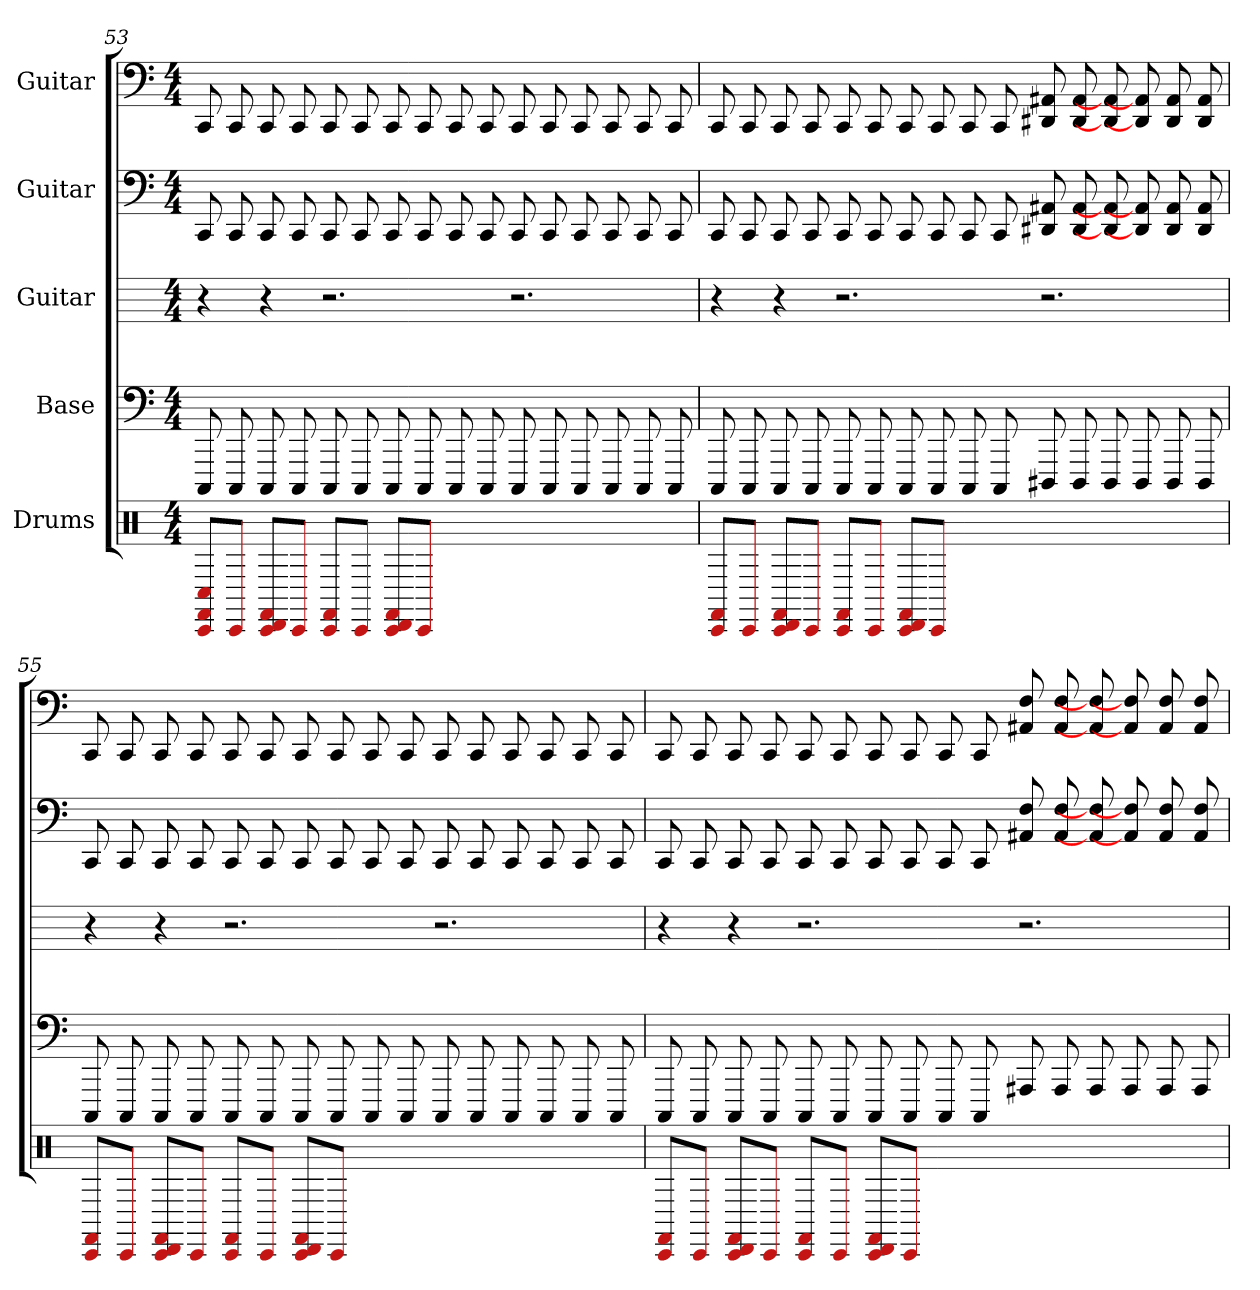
**kern	**kern	**kern	**kern	**kern
*part5	*part4	*part3	*part2	*part1
*staff5	*staff4	*staff3	*staff2	*staff1
*I"Drums	*I"Base	*I"Guitar	*I"Guitar	*I"Guitar
*clefX	*	*	*	*
*k[]	*k[]	*k[]	*k[]	*k[]
*M4/4	*M4/4	*M4/4	*M4/4	*M4/4
=53	=53	=53	=53	=53
8C#/ 8FF/ 8CC/L	8CCC	4r	8CC	8CC
8CC/J	8CCC	.	8CC	8CC
8FF/ 8DD/ 8CC/L	8CCC	4r	8CC	8CC
8CC/J	8CCC	.	8CC	8CC
8FF/ 8CC/L	8CCC	2.r	8CC	8CC
8CC/J	8CCC	.	8CC	8CC
8FF/ 8DD/ 8CC/L	8CCC	.	8CC	8CC
8CC/J	8CCC	.	8CC	8CC
1ryy	8CCC	.	8CC	8CC
.	8CCC	.	8CC	8CC
.	8CCC	2.r	8CC	8CC
.	8CCC	.	8CC	8CC
.	8CCC	.	8CC	8CC
.	8CCC	.	8CC	8CC
.	8CCC	.	8CC	8CC
.	8CCC	.	8CC	8CC
=54	=54	=54	=54	=54
8FF/ 8CC/L	8CCC	4r	8CC	8CC
8CC/J	8CCC	.	8CC	8CC
8FF/ 8DD/ 8CC/L	8CCC	4r	8CC	8CC
8CC/J	8CCC	.	8CC	8CC
8FF/ 8CC/L	8CCC	2.r	8CC	8CC
8CC/J	8CCC	.	8CC	8CC
8FF/ 8DD/ 8CC/L	8CCC	.	8CC	8CC
8CC/J	8CCC	.	8CC	8CC
1ryy	8CCC	.	8CC	8CC
.	8CCC	.	8CC	8CC
.	8DDD#	2.r	8AA# 8DD#	8AA# 8DD#
.	8DDD#	.	8AA# 8DD#	8AA# 8DD#
.	8DDD#	.	8AA#] 8DD#]	8AA#] 8DD#]
.	8DDD#	.	8AA#] 8DD#]	8AA#] 8DD#]
.	8DDD#	.	8AA# 8DD#	8AA# 8DD#
.	8DDD#	.	8AA# 8DD#	8AA# 8DD#
=55	=55	=55	=55	=55
8FF/ 8CC/L	8CCC	4r	8CC	8CC
8CC/J	8CCC	.	8CC	8CC
8FF/ 8DD/ 8CC/L	8CCC	4r	8CC	8CC
8CC/J	8CCC	.	8CC	8CC
8FF/ 8CC/L	8CCC	2.r	8CC	8CC
8CC/J	8CCC	.	8CC	8CC
8FF/ 8DD/ 8CC/L	8CCC	.	8CC	8CC
8CC/J	8CCC	.	8CC	8CC
1ryy	8CCC	.	8CC	8CC
.	8CCC	.	8CC	8CC
.	8CCC	2.r	8CC	8CC
.	8CCC	.	8CC	8CC
.	8CCC	.	8CC	8CC
.	8CCC	.	8CC	8CC
.	8CCC	.	8CC	8CC
.	8CCC	.	8CC	8CC
=56	=56	=56	=56	=56
8FF/ 8CC/L	8CCC	4r	8CC	8CC
8CC/J	8CCC	.	8CC	8CC
8FF/ 8DD/ 8CC/L	8CCC	4r	8CC	8CC
8CC/J	8CCC	.	8CC	8CC
8FF/ 8CC/L	8CCC	2.r	8CC	8CC
8CC/J	8CCC	.	8CC	8CC
8FF/ 8DD/ 8CC/L	8CCC	.	8CC	8CC
8CC/J	8CCC	.	8CC	8CC
1ryy	8CCC	.	8CC	8CC
.	8CCC	.	8CC	8CC
.	8AAA#	2.r	8F 8AA#	8F 8AA#
.	8AAA#	.	8F 8AA#	8F 8AA#
.	8AAA#	.	8F] 8AA#]	8F] 8AA#]
.	8AAA#	.	8F] 8AA#]	8F] 8AA#]
.	8AAA#	.	8F 8AA#	8F 8AA#
.	8AAA#	.	8F 8AA#	8F 8AA#
=	=	=	=	=
*-	*-	*-	*-	*-
